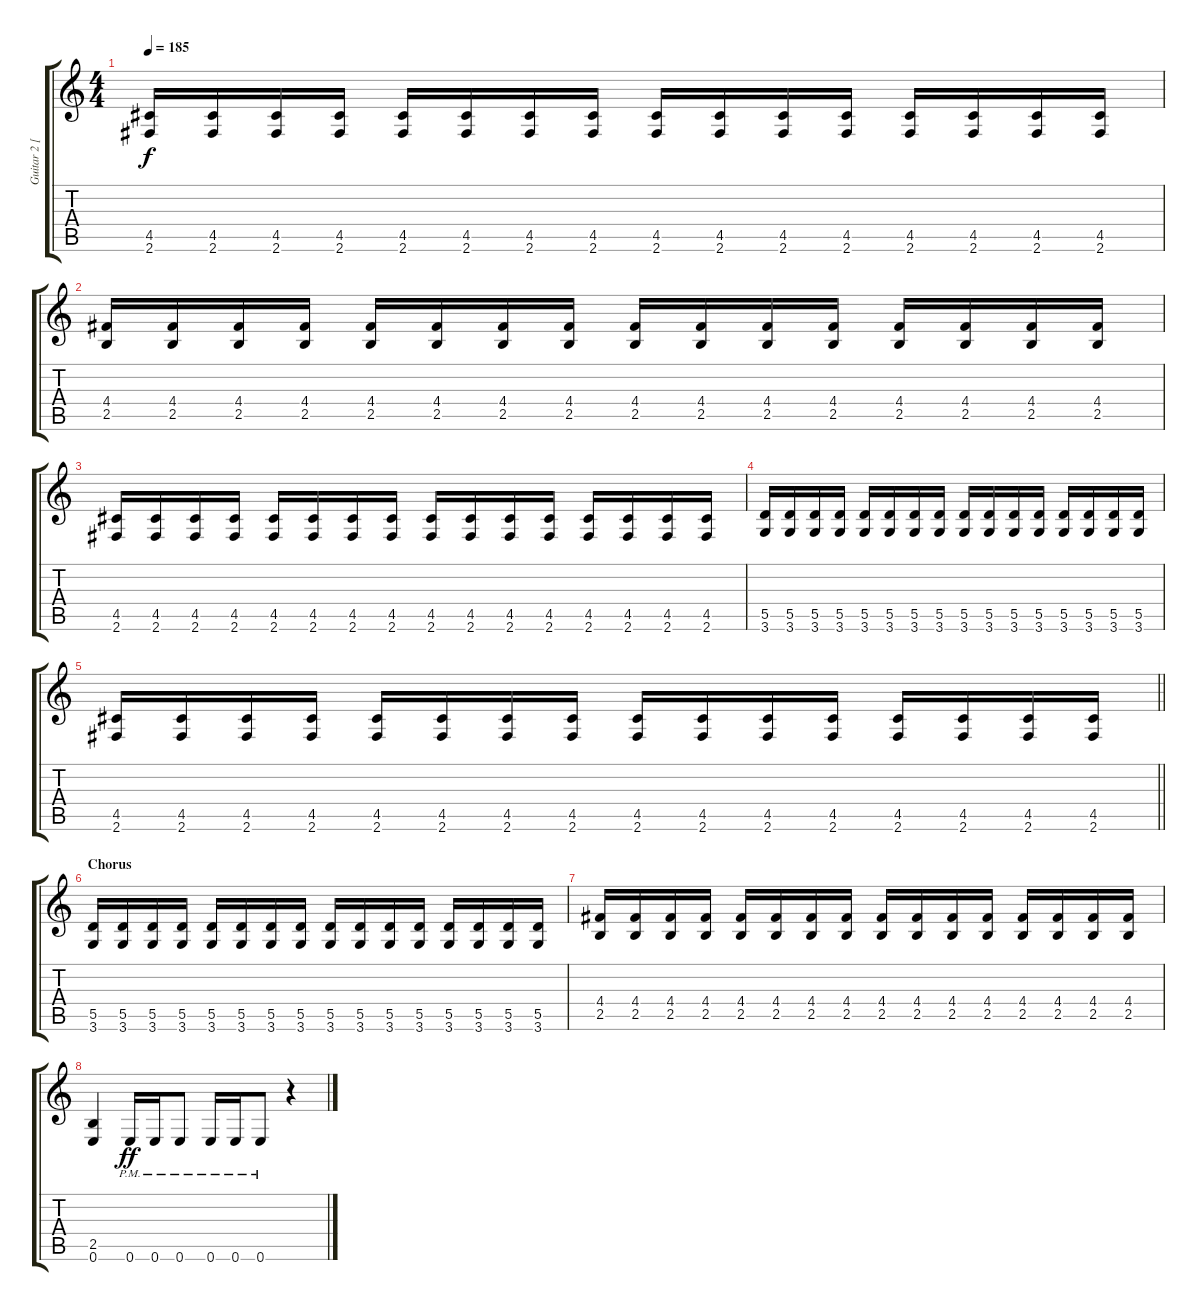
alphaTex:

\track ("Guitar 2 [Left]" "Guitar 2 [") {instrument distortionguitar}
\staff {score tabs}
\tuning (E4 B3 G3 D3 A2 E2) {hide}
\ts (4 4)
\tempo 185
\clef g2
\ks c
(4.5 2.6).16{dy f} (4.5 2.6).16 (4.5 2.6).16 (4.5 2.6).16 (4.5 2.6).16 (4.5 2.6).16 (4.5 2.6).16 (4.5 2.6).16 (4.5 2.6).16 (4.5 2.6).16 (4.5 2.6).16 (4.5 2.6).16 (4.5 2.6).16 (4.5 2.6).16 (4.5 2.6).16 (4.5 2.6).16 |
(4.4 2.5).16 (4.4 2.5).16 (4.4 2.5).16 (4.4 2.5).16 (4.4 2.5).16 (4.4 2.5).16 (4.4 2.5).16 (4.4 2.5).16 (4.4 2.5).16 (4.4 2.5).16 (4.4 2.5).16 (4.4 2.5).16 (4.4 2.5).16 (4.4 2.5).16 (4.4 2.5).16 (4.4 2.5).16 |
(4.5 2.6).16 (4.5 2.6).16 (4.5 2.6).16 (4.5 2.6).16 (4.5 2.6).16 (4.5 2.6).16 (4.5 2.6).16 (4.5 2.6).16 (4.5 2.6).16 (4.5 2.6).16 (4.5 2.6).16 (4.5 2.6).16 (4.5 2.6).16 (4.5 2.6).16 (4.5 2.6).16 (4.5 2.6).16 |
(5.5 3.6).16 (5.5 3.6).16 (5.5 3.6).16 (5.5 3.6).16 (5.5 3.6).16 (5.5 3.6).16 (5.5 3.6).16 (5.5 3.6).16 (5.5 3.6).16 (5.5 3.6).16 (5.5 3.6).16 (5.5 3.6).16 (5.5 3.6).16 (5.5 3.6).16 (5.5 3.6).16 (5.5 3.6).16 |
\barLineRight lightlight
(4.5 2.6).16 (4.5 2.6).16 (4.5 2.6).16 (4.5 2.6).16 (4.5 2.6).16 (4.5 2.6).16 (4.5 2.6).16 (4.5 2.6).16 (4.5 2.6).16 (4.5 2.6).16 (4.5 2.6).16 (4.5 2.6).16 (4.5 2.6).16 (4.5 2.6).16 (4.5 2.6).16 (4.5 2.6).16 |
\section ("" "Chorus")
(5.5 3.6).16 (5.5 3.6).16 (5.5 3.6).16 (5.5 3.6).16 (5.5 3.6).16 (5.5 3.6).16 (5.5 3.6).16 (5.5 3.6).16 (5.5 3.6).16 (5.5 3.6).16 (5.5 3.6).16 (5.5 3.6).16 (5.5 3.6).16 (5.5 3.6).16 (5.5 3.6).16 (5.5 3.6).16 |
(4.4 2.5).16 (4.4 2.5).16 (4.4 2.5).16 (4.4 2.5).16 (4.4 2.5).16 (4.4 2.5).16 (4.4 2.5).16 (4.4 2.5).16 (4.4 2.5).16 (4.4 2.5).16 (4.4 2.5).16 (4.4 2.5).16 (4.4 2.5).16 (4.4 2.5).16 (4.4 2.5).16 (4.4 2.5).16 |
(2.5 0.6).4 0.6{pm}.16{dy ff} 0.6{pm}.16 0.6{pm}.8 0.6{pm}.16 0.6{pm}.16 0.6{pm}.8 r.4
